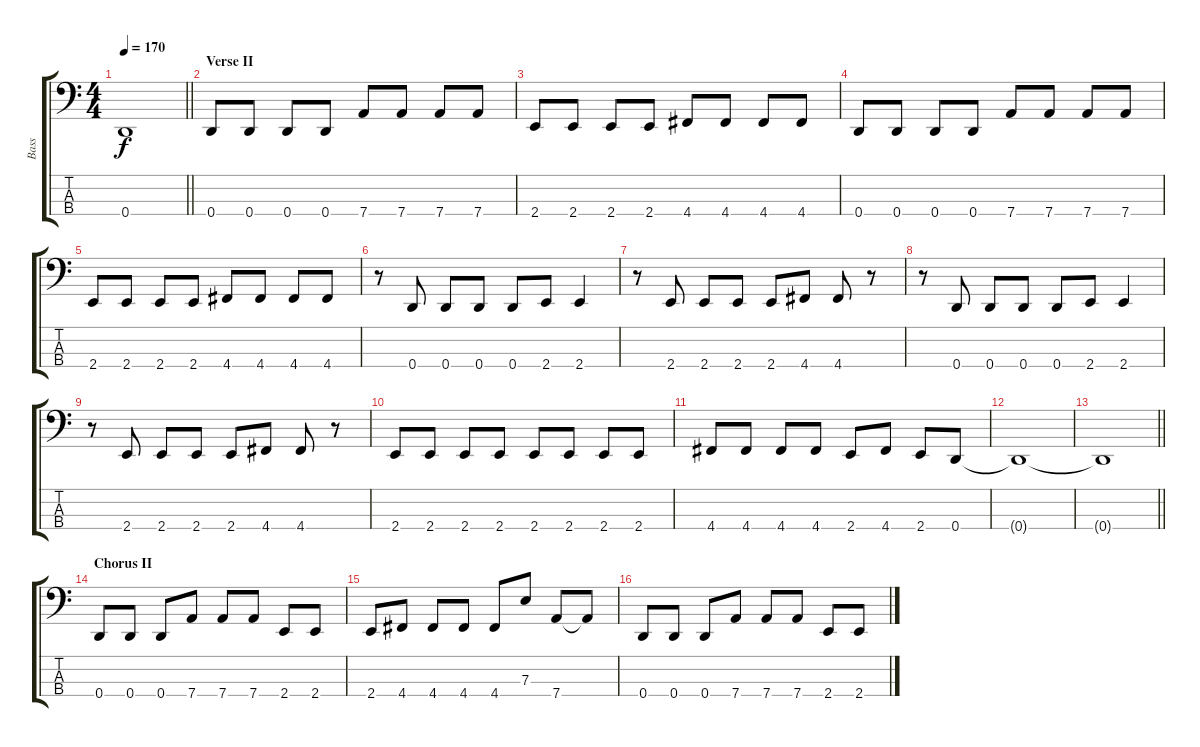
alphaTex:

\track ("Bass" "Bass") {instrument electricbassfinger}
\staff {score tabs}
\tuning (G2 D2 A1 D1) {hide}
\ts (4 4)
\tempo 170
\clef f4
\barLineRight lightlight
\ks c
0.4{t}.1{dy f} |
\section ("" "Verse II")
0.4.8 0.4.8 0.4.8 0.4.8 7.4.8 7.4.8 7.4.8 7.4.8 |
2.4.8 2.4.8 2.4.8 2.4.8 4.4.8 4.4.8 4.4.8 4.4.8 |
0.4.8 0.4.8 0.4.8 0.4.8 7.4.8 7.4.8 7.4.8 7.4.8 |
2.4.8 2.4.8 2.4.8 2.4.8 4.4.8 4.4.8 4.4.8 4.4.8 |
r.8 0.4.8 0.4.8 0.4.8 0.4.8 2.4.8 2.4.4 |
r.8 2.4.8 2.4.8 2.4.8 2.4.8 4.4.8 4.4.8 r.8 |
r.8 0.4.8 0.4.8 0.4.8 0.4.8 2.4.8 2.4.4 |
r.8 2.4.8 2.4.8 2.4.8 2.4.8 4.4.8 4.4.8 r.8 |
2.4.8 2.4.8 2.4.8 2.4.8 2.4.8 2.4.8 2.4.8 2.4.8 |
4.4.8 4.4.8 4.4.8 4.4.8 2.4.8 4.4.8 2.4.8 0.4.8 |
0.4{t}.1 |
\barLineRight lightlight
0.4{t}.1 |
\section ("" "Chorus II")
0.4.8 0.4.8 0.4.8 7.4.8 7.4.8 7.4.8 2.4.8 2.4.8 |
2.4.8 4.4.8 4.4.8 4.4.8 4.4.8 7.3.8 7.4.8 7.4{t}.8 |
0.4.8 0.4.8 0.4.8 7.4.8 7.4.8 7.4.8 2.4.8 2.4.8
